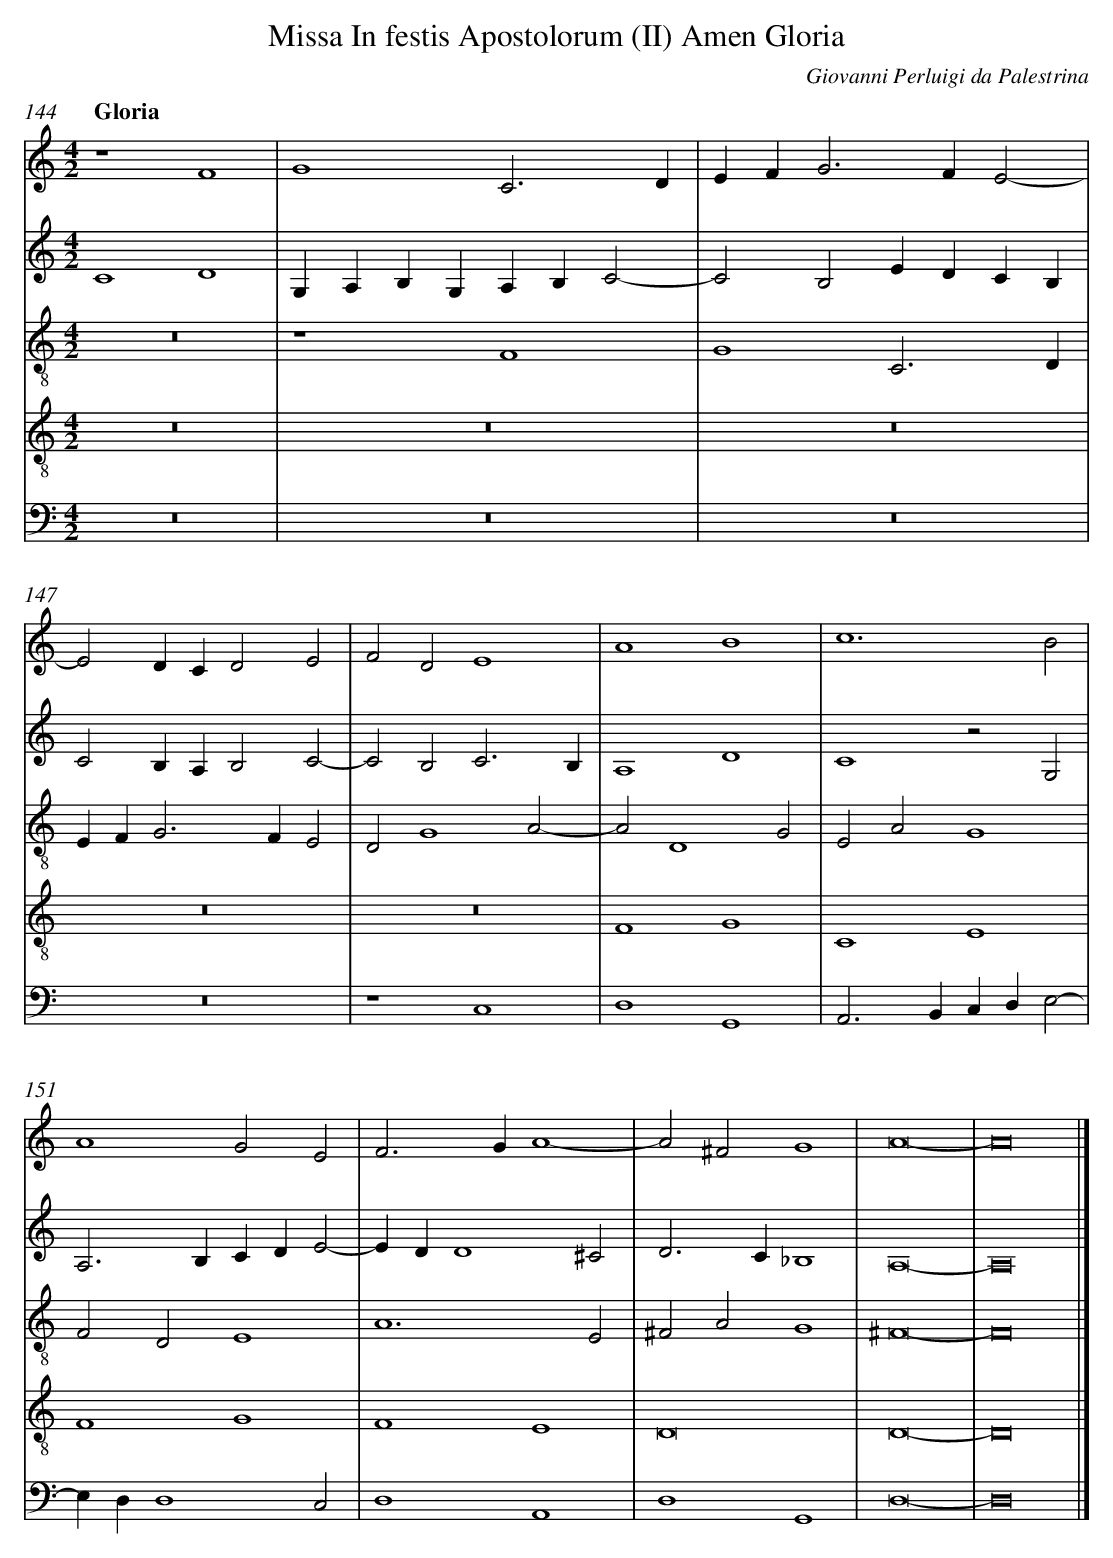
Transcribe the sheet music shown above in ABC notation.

X:1
T: Missa In festis Apostolorum (II) Amen Gloria
C: Giovanni Perluigi da Palestrina
L: 1/4
M: 4/2
Q: "Gloria"
V: 1 clef=treble
V: 2 clef=treble
V: 3 clef=treble-8
V: 4 clef=treble-8
V: 5 clef=bass
K: C
[V:1] z4F4 |
[V:2] C4D4 |
[V:3] z8 |
[V:4] z8 |
[V:5] z8 |
[V:1] G4C3D |
[V:2] G,A,B,G,A,B,C2- |
[V:3] z4F4 |
[V:4] z8 |
[V:5] z8 |
[V:1] EF2<G2FE2- |
[V:2] C2B,2EDCB, |
[V:3] G4C3D |
[V:4] z8 |
[V:5] z8 |
[V:1] E2DCD2E2 |
[V:2] C2B,A,B,2C2- |
[V:3] EF2<G2FE2 |
[V:4] z8 |
[V:5] z8 |
[V:1] F2D2E4 |
[V:2] C2B,2C3B, |
[V:3] D2G4A2- |
[V:4] z8 |
[V:5] z4C,4 |
[V:1] A4B4 |
[V:2] A,4D4 |
[V:3] A2D4G2 |
[V:4] F4G4 |
[V:5] D,4G,,4 |
[V:1] c6B2 |
[V:2] C4z2G,2 |
[V:3] E2A2G4 |
[V:4] C4E4 |
[V:5] A,,2>B,,2C,D,E,2- |
[V:1] A4G2E2 |
[V:2] A,2>B,2CDE2- |
[V:3] F2D2E4 |
[V:4] F4G4 |
[V:5] E,D,D,4C,2 |
[V:1] F2>G2A4- |
[V:2] EDD4^C2 |
[V:3] A6E2 |
[V:4] F4E4 |
[V:5] D,4A,,4 |
[V:1] A2^F2G4 |
[V:2] D2>C2_B,4 |
[V:3] ^F2A2G4 |
[V:4] D8 |
[V:5] D,4G,,4 |
[V:1] A8- |
[V:2] A,8- |
[V:3] ^F8- |
[V:4] D8- |
[V:5] D,8- |
[V:1] A8 |]
[V:2] A,8 |]
[V:3] F8 |]
[V:4] D8 |]
[V:5] D,8 |]
